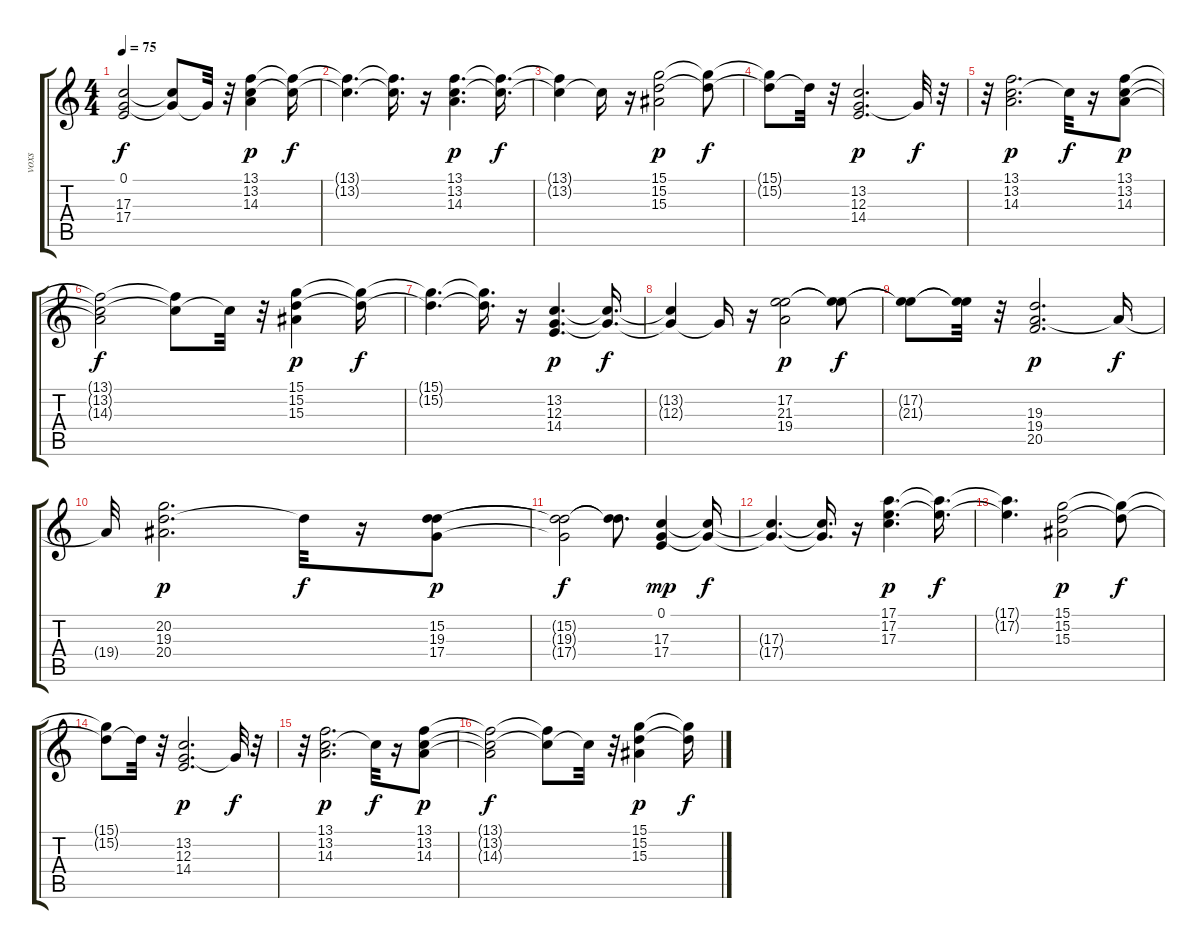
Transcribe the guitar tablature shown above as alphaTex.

\track ("voxs" "voxs") {instrument synthstrings1}
\staff {score tabs}
\tuning (E4 B3 G3 D3 A2 E2) {hide}
\ts (4 4)
\tempo 75
\clef g2
\ks c
(0.1{t} 17.3{t} 17.4{t}).2{dy f} (17.3{t} 17.4{t}).8 17.4{t}.32 r.32 (13.1 13.2 14.3).4{dy p volume 12 instrument synthstrings1} (13.1{t} 13.2{t}).16{dy f} |
(13.1{t} 13.2{t}).4{d} (13.1{t} 13.2{t}).16{d} r.16 (13.1 13.2 14.3).4{d dy p} (13.1{t} 13.2{t}).16{d dy f} |
(13.1{t} 13.2{t}).4 13.2{t}.16 r.16 (15.1 15.2 15.3).2{dy p volume 12 instrument synthstrings1} (15.1{t} 15.2{t}).8{dy f} |
(15.1{t} 15.2{t}).8 15.2{t}.32 r.32 (13.2 12.3 14.4).2{d dy p} 12.3{t}.32{dy f} r.32 |
r.32 (13.1 13.2 14.3).2{d dy p volume 12 instrument synthstrings1} 13.2{t}.32{dy f} r.16 (13.1 13.2 14.3).8{dy p} |
(13.1{t} 13.2{t} 14.3{t}).2{dy f} (13.1{t} 13.2{t}).8 13.2{t}.32 r.32 (15.1 15.2 15.3).4{dy p volume 12 instrument synthstrings1} (15.1{t} 15.2{t}).16{dy f} |
(15.1{t} 15.2{t}).4{d} (15.1{t} 15.2{t}).16{d} r.16 (13.2 12.3 14.4).4{d dy p} (13.2{t} 12.3{t}).16{d dy f} |
(13.2{t} 12.3{t}).4 12.3{t}.16 r.16 (17.2 21.3 19.4).2{dy p} (17.2{t} 21.3{t}).8{dy f} |
(17.2{t} 21.3{t}).8 (17.2{t} 21.3{t}).32 r.32 (19.3 19.4 20.5).2{d dy p} 19.4{t}.16{dy f} |
19.4{t}.32 (20.2 19.3 20.4).2{d dy p} 19.3{t}.32{dy f} r.16 (15.2 19.3 17.4).8{dy p} |
(15.2{t} 19.3{t} 17.4{t}).2{dy f} (15.2{t} 19.3{t}).8{d} (0.1 17.3 17.4).4{dy mp} (17.3{t} 17.4{t}).16{dy f} |
(17.3{t} 17.4{t}).4{d} (17.3{t} 17.4{t}).16{d} r.16 (17.1 17.2 17.3).4{d dy p} (17.1{t} 17.2{t}).16{d dy f} |
(17.1{t} 17.2{t}).4{d} (15.1 15.2 15.3).2{dy p} (15.1{t} 15.2{t}).8{dy f} |
(15.1{t} 15.2{t}).8 15.2{t}.32 r.32 (13.2 12.3 14.4).2{d dy p} 12.3{t}.32{dy f} r.32 |
r.32 (13.1 13.2 14.3).2{d dy p volume 12 instrument synthstrings1} 13.2{t}.32{dy f} r.16 (13.1 13.2 14.3).8{dy p} |
(13.1{t} 13.2{t} 14.3{t}).2{dy f} (13.1{t} 13.2{t}).8 13.2{t}.32 r.32 (15.1 15.2 15.3).4{dy p volume 12 instrument synthstrings1} (15.1{t} 15.2{t}).16{dy f}
